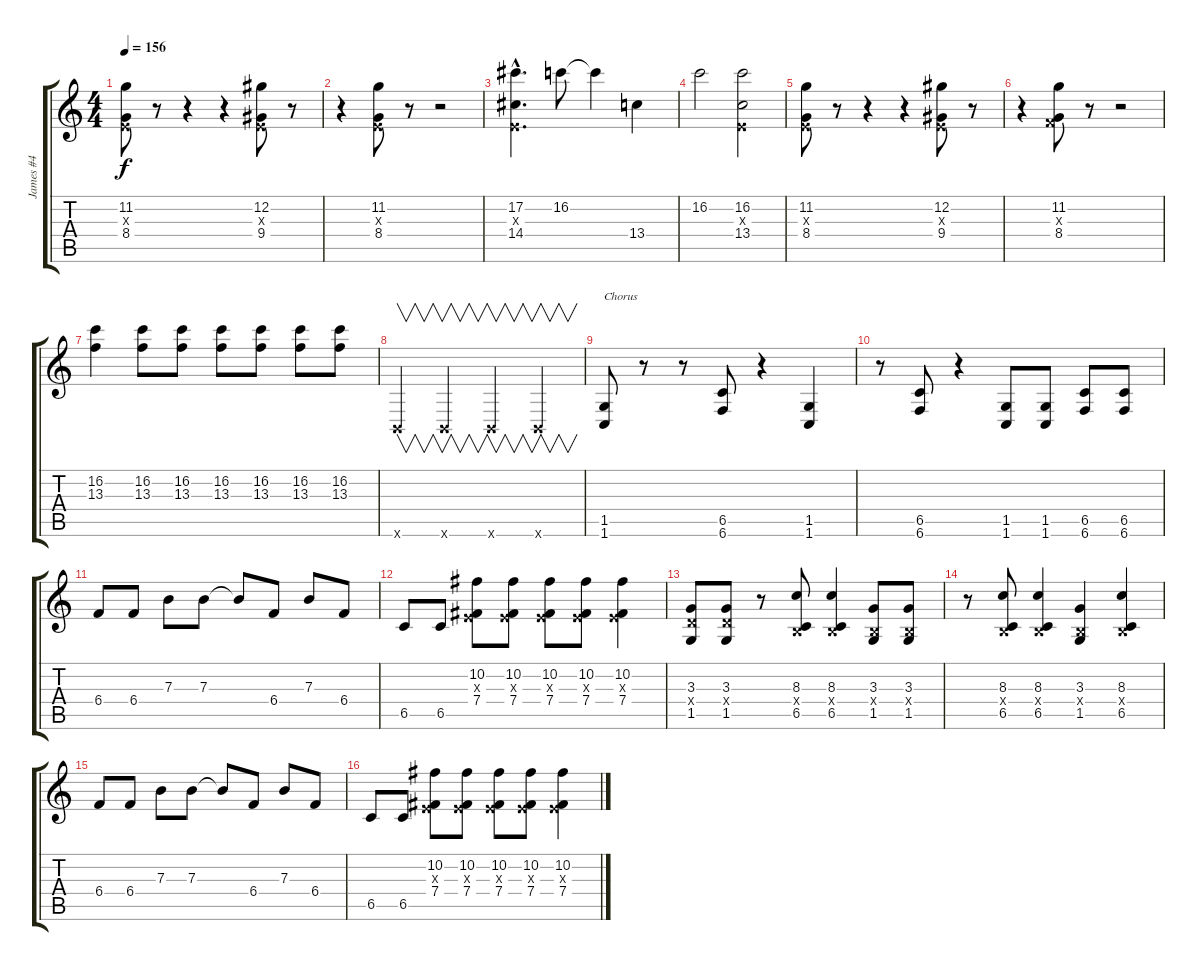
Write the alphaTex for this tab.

\track ("James #4" "James #4") {instrument distortionguitar}
\staff {score tabs}
\tuning (Db4 Ab3 E3 B2 Gb2 B1) {hide}
\ts (4 4)
\tempo 156
\clef g2
\ks c
(11.2 0.3{x} 8.4).8{dy f} r.8 r.4 r.4 (12.2 0.3{x} 9.4).8 r.8 |
r.4 (11.2 0.3{x} 8.4).8 r.8 r.2 |
(17.2{hac} 0.3{hac x} 14.4{hac}).4{d} 16.2.8 16.2{t}.4 13.4.4 |
16.2.2 (16.2 0.3{x} 13.4).2 |
(11.2 0.3{x} 8.4).8 r.8 r.4 r.4 (12.2 0.3{x} 9.4).8 r.8 |
r.4 (11.2 1.3{x} 8.4).8 r.8 r.2 |
(16.2 13.3).4 (16.2 13.3).8 (16.2 13.3).8 (16.2 13.3).8 (16.2 13.3).8 (16.2 13.3).8 (16.2 13.3).8 |
0.6{x}.4{v} 0.6{x}.4{v} 0.6{x}.4{v} 0.6{x}.4{v} |
(1.5 1.6).8{txt "Chorus"} r.8 r.8 (6.5 6.6).8 r.4 (1.5 1.6).4 |
r.8 (6.5 6.6).8 r.4 (1.5 1.6).8 (1.5 1.6).8 (6.5 6.6).8 (6.5 6.6).8 |
6.4.8 6.4.8 7.3.8 7.3.8 7.3{t}.8 6.4.8 7.3.8 6.4.8 |
6.5.8 6.5.8 (10.2 0.3{x} 7.4).8 (10.2 0.3{x} 7.4).8 (10.2 0.3{x} 7.4).8 (10.2 0.3{x} 7.4).8 (10.2 0.3{x} 7.4).4 |
(3.3 3.4{x} 1.5).8 (3.3 3.4{x} 1.5).8 r.8 (8.3 0.4{x} 6.5).8 (8.3 0.4{x} 6.5).4 (3.3 0.4{x} 1.5).8 (3.3 0.4{x} 1.5).8 |
r.8 (8.3 0.4{x} 6.5).8 (8.3 0.4{x} 6.5).4 (3.3 0.4{x} 1.5).4 (8.3 0.4{x} 6.5).4 |
6.4.8 6.4.8 7.3.8 7.3.8 7.3{t}.8 6.4.8 7.3.8 6.4.8 |
6.5.8 6.5.8 (10.2 0.3{x} 7.4).8 (10.2 0.3{x} 7.4).8 (10.2 0.3{x} 7.4).8 (10.2 0.3{x} 7.4).8 (10.2 0.3{x} 7.4).4
